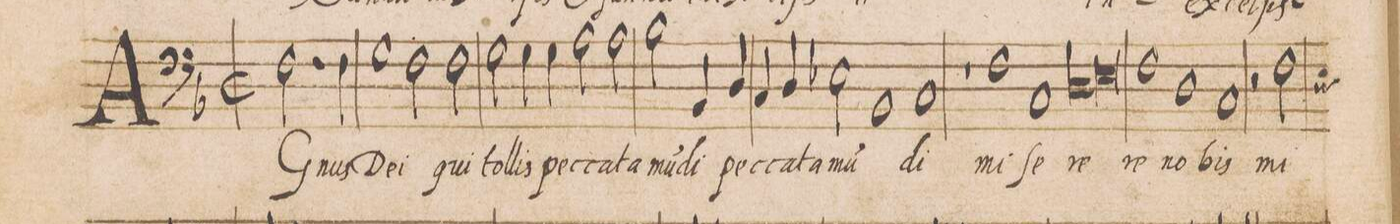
**kern	**text
*I"Bassus	*
*clefF4	*
*k[b-]	*
*met(C|)	*
*M2/1	*
2.F\	A-
4F\	-Gnus
1G	De-
=2-	=2-
2F\	-i
2F\	qui
2G\	tol-
4G\	-lis
4G\	pec-
=3-	=3-
2A\	-ca-
2A\	-ta
2B-\	mu(n)-
4BB-/	-di
4D/	pec-
=4-	=4-
4C/	-ca-
4D/	-ta
2E-X\	mu(n)-
1BB-	.
=5-	=5-
1C	-di
1r	.
=6-	=6-
1F	mi-
1C	ſe-
=7-	=7-
*lig	*
1D	-re-
1Eny	.
*Xlig	*
=8-	=8-
1F	-re
1D	no-
=9-	=9-
1C	-bis
2r	.
*custos:D	*
2F\	mi
=10-	=10-
*-	*-
